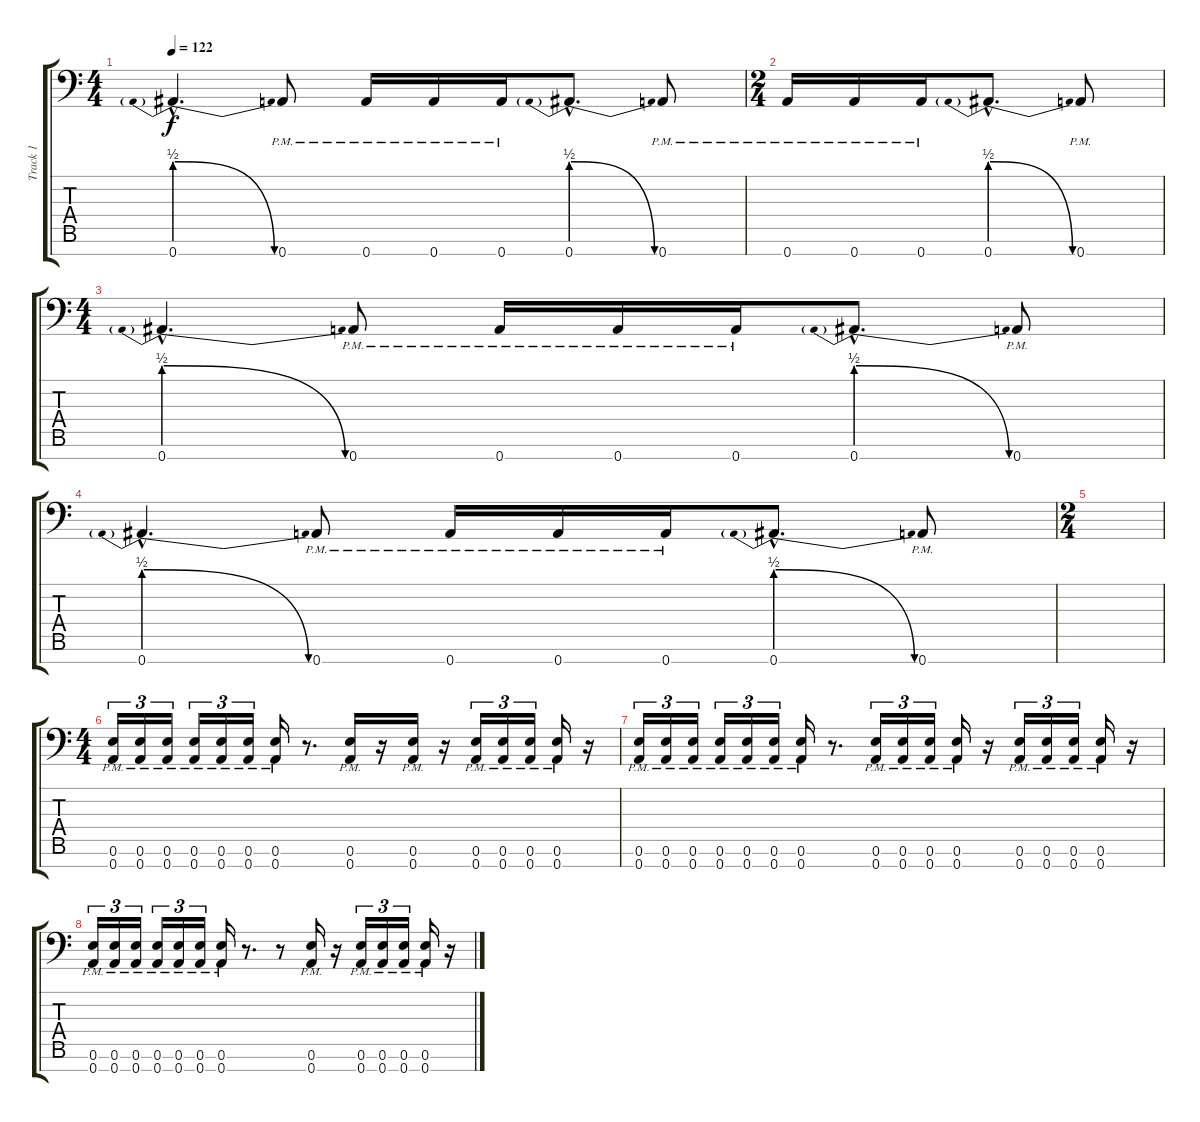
\track ("Track 1" "Track 1") {instrument distortionguitar}
\staff {score tabs}
\tuning (E4 B3 G3 D3 A2 E2 A1) {hide}
\ts (4 4)
\tempo 122
\clef f4
\ks c
0.7{be (prebendrelease 0 2 60 0) hac}.4{d dy f} 0.7{pm}.8 0.7{pm}.16 0.7{pm}.16 0.7{pm}.16 0.7{be (prebendrelease 0 2 60 0) hac}.8{d} 0.7{pm}.8 |
\ts (2 4)
0.7{pm}.16 0.7{pm}.16 0.7{pm}.16 0.7{be (prebendrelease 0 2 60 0) hac}.8{d} 0.7{pm}.8 |
\ts (4 4)
0.7{be (prebendrelease 0 2 60 0) hac}.4{d} 0.7{pm}.8 0.7{pm}.16 0.7{pm}.16 0.7{pm}.16 0.7{be (prebendrelease 0 2 60 0) hac}.8{d} 0.7{pm}.8 |
0.7{be (prebendrelease 0 2 60 0) hac}.4{d} 0.7{pm}.8 0.7{pm}.16 0.7{pm}.16 0.7{pm}.16 0.7{be (prebendrelease 0 2 60 0) hac}.8{d} 0.7{pm}.8 |
\ts (2 4)
|
\ts (4 4)
(0.6{pm} 0.7{pm}).16{tu (3 2)} (0.6{pm} 0.7{pm}).16{tu (3 2)} (0.6{pm} 0.7{pm}).16{tu (3 2)} (0.6{pm} 0.7{pm}).16{tu (3 2)} (0.6{pm} 0.7{pm}).16{tu (3 2)} (0.6{pm} 0.7{pm}).16{tu (3 2)} (0.6{pm} 0.7{pm}).16 r.8{d} (0.6{pm} 0.7{pm}).16 r.16 (0.6{pm} 0.7{pm}).16 r.16 (0.6{pm} 0.7{pm}).16{tu (3 2)} (0.6{pm} 0.7{pm}).16{tu (3 2)} (0.6{pm} 0.7{pm}).16{tu (3 2)} (0.6{pm} 0.7{pm}).16 r.16 |
(0.6{pm} 0.7{pm}).16{tu (3 2)} (0.6{pm} 0.7{pm}).16{tu (3 2)} (0.6{pm} 0.7{pm}).16{tu (3 2)} (0.6{pm} 0.7{pm}).16{tu (3 2)} (0.6{pm} 0.7{pm}).16{tu (3 2)} (0.6{pm} 0.7{pm}).16{tu (3 2)} (0.6{pm} 0.7{pm}).16 r.8{d} (0.6{pm} 0.7{pm}).16{tu (3 2)} (0.6{pm} 0.7{pm}).16{tu (3 2)} (0.6{pm} 0.7{pm}).16{tu (3 2)} (0.6{pm} 0.7{pm}).16 r.16 (0.6{pm} 0.7{pm}).16{tu (3 2)} (0.6{pm} 0.7{pm}).16{tu (3 2)} (0.6{pm} 0.7{pm}).16{tu (3 2)} (0.6{pm} 0.7{pm}).16 r.16 |
(0.6{pm} 0.7{pm}).16{tu (3 2)} (0.6{pm} 0.7{pm}).16{tu (3 2)} (0.6{pm} 0.7{pm}).16{tu (3 2)} (0.6{pm} 0.7{pm}).16{tu (3 2)} (0.6{pm} 0.7{pm}).16{tu (3 2)} (0.6{pm} 0.7{pm}).16{tu (3 2)} (0.6{pm} 0.7{pm}).16 r.8{d} r.8 (0.6{pm} 0.7{pm}).16 r.16 (0.6{pm} 0.7{pm}).16{tu (3 2)} (0.6{pm} 0.7{pm}).16{tu (3 2)} (0.6{pm} 0.7{pm}).16{tu (3 2)} (0.6{pm} 0.7{pm}).16 r.16
